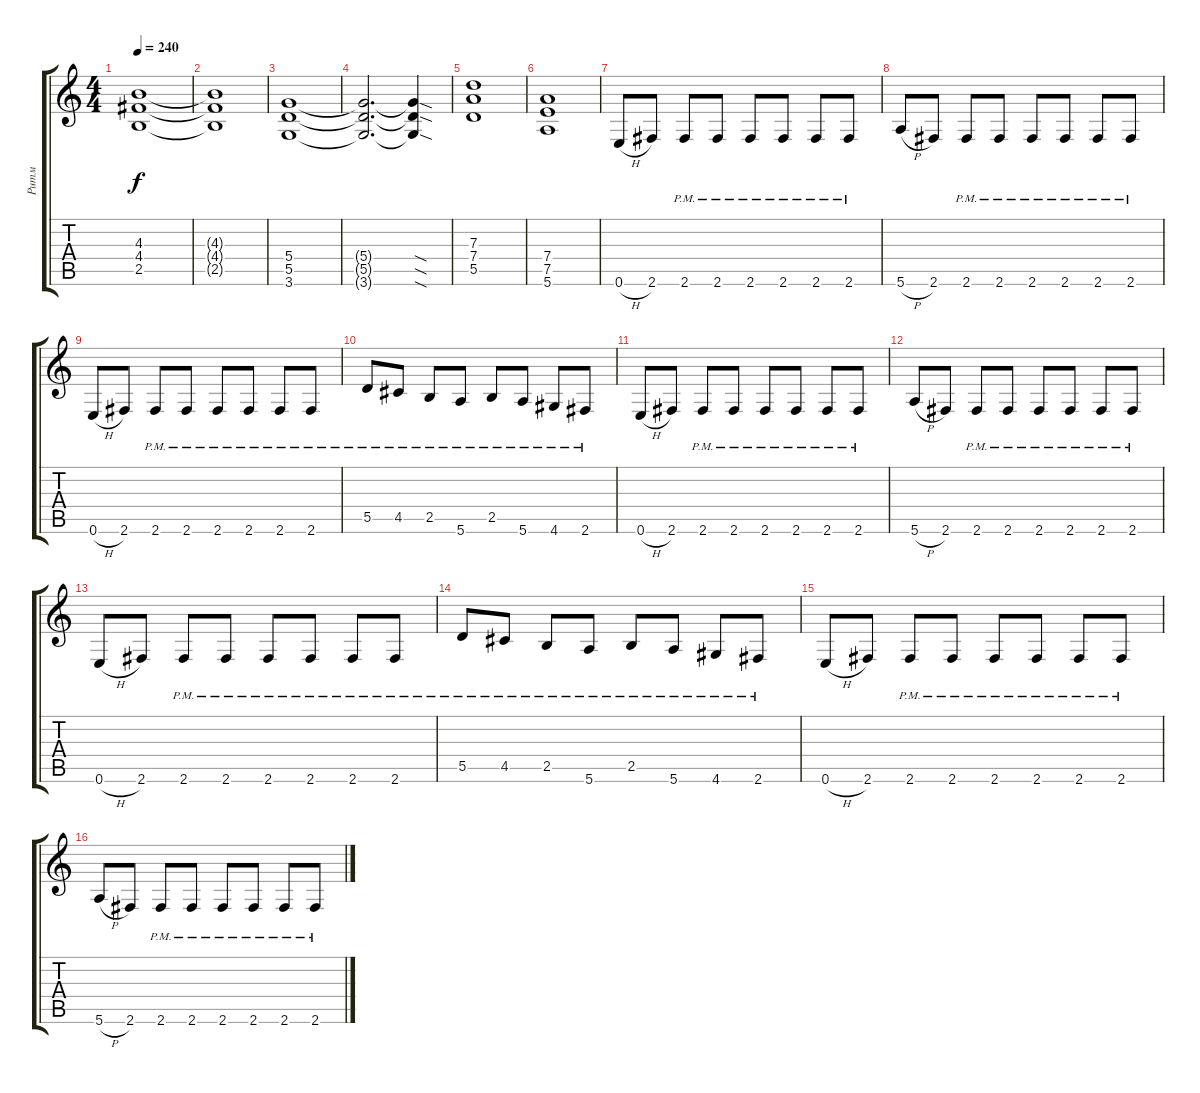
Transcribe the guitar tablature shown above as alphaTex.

\track ("Ритм" "Ритм") {instrument distortionguitar}
\staff {score tabs}
\tuning (E4 B3 G3 D3 A2 E2) {hide}
\ts (4 4)
\tempo 240
\clef g2
\ks c
(4.3 4.4 2.5).1{dy f} |
(4.3{t} 4.4{t} 2.5{t}).1 |
(5.4 5.5 3.6).1 |
(5.4{t} 5.5{t} 3.6{t}).2{d} (5.4{sod t} 5.5{sod t} 3.6{sod t}).4 |
(7.3 7.4 5.5).1 |
(7.4 7.5 5.6).1 |
0.6{h}.8 2.6.8 2.6{pm}.8 2.6{pm}.8 2.6{pm}.8 2.6{pm}.8 2.6{pm}.8 2.6{pm}.8 |
5.6{h}.8 2.6.8 2.6{pm}.8 2.6{pm}.8 2.6{pm}.8 2.6{pm}.8 2.6{pm}.8 2.6{pm}.8 |
0.6{h}.8 2.6.8 2.6{pm}.8 2.6{pm}.8 2.6{pm}.8 2.6{pm}.8 2.6{pm}.8 2.6{pm}.8 |
5.5{pm}.8 4.5{pm}.8 2.5{pm}.8 5.6{pm}.8 2.5{pm}.8 5.6{pm}.8 4.6{pm}.8 2.6{pm}.8 |
0.6{h}.8 2.6.8 2.6{pm}.8 2.6{pm}.8 2.6{pm}.8 2.6{pm}.8 2.6{pm}.8 2.6{pm}.8 |
5.6{h}.8 2.6.8 2.6{pm}.8 2.6{pm}.8 2.6{pm}.8 2.6{pm}.8 2.6{pm}.8 2.6{pm}.8 |
0.6{h}.8 2.6.8 2.6{pm}.8 2.6{pm}.8 2.6{pm}.8 2.6{pm}.8 2.6{pm}.8 2.6{pm}.8 |
5.5{pm}.8 4.5{pm}.8 2.5{pm}.8 5.6{pm}.8 2.5{pm}.8 5.6{pm}.8 4.6{pm}.8 2.6{pm}.8 |
0.6{h}.8 2.6.8 2.6{pm}.8 2.6{pm}.8 2.6{pm}.8 2.6{pm}.8 2.6{pm}.8 2.6{pm}.8 |
5.6{h}.8 2.6.8 2.6{pm}.8 2.6{pm}.8 2.6{pm}.8 2.6{pm}.8 2.6{pm}.8 2.6{pm}.8
